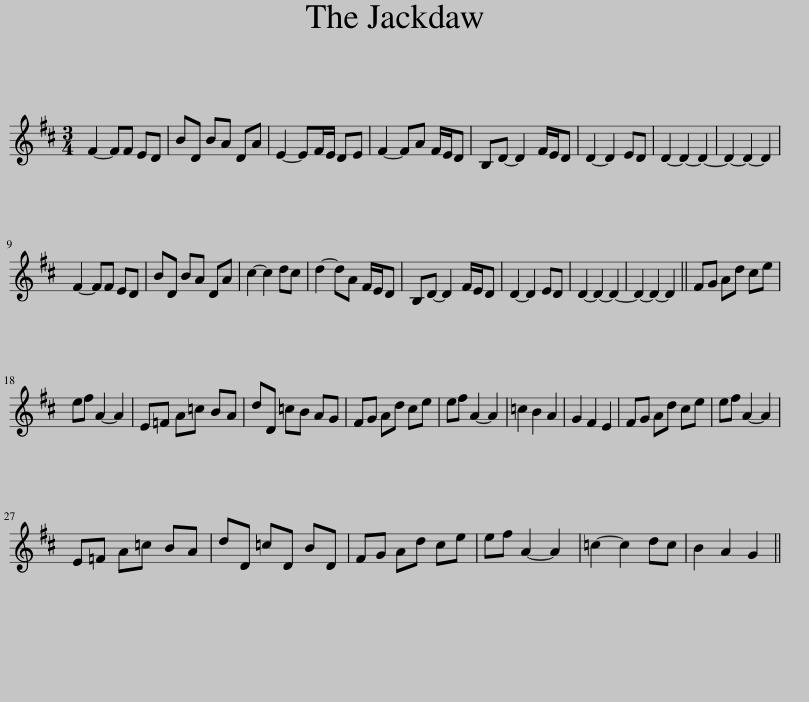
X:1
L:1/8
M:3/4
I:linebreak $
K:D
V:1 treble
V:1
 F2- FF ED | BD BA DA | E2- EF/E/ DE | F2- FA F/E/D | B,D- D2 F/E/D | %5
 D2- D2 ED | D2- D2- D2- | D2- D2- D2 |$ F2- FF ED | BD BA DA | %10
 c2- c2 dc | d2- dA F/E/D | B,D- D2 F/E/D | D2- D2 ED | D2- D2- D2- | %15
 D2- D2- D2 || FG Ad ce |$ ef A2- A2 | E=F A=c BA | dD =cB AG | %20
 FG Ad ce | ef A2- A2 | =c2 B2 A2 | G2 F2 E2 | FG Ad ce | %25
 ef A2- A2 |$ E=F A=c BA | dD =cD BD | FG Ad ce | ef A2- A2 | %30
 =c2- c2 dc | B2 A2 G2 || %32
